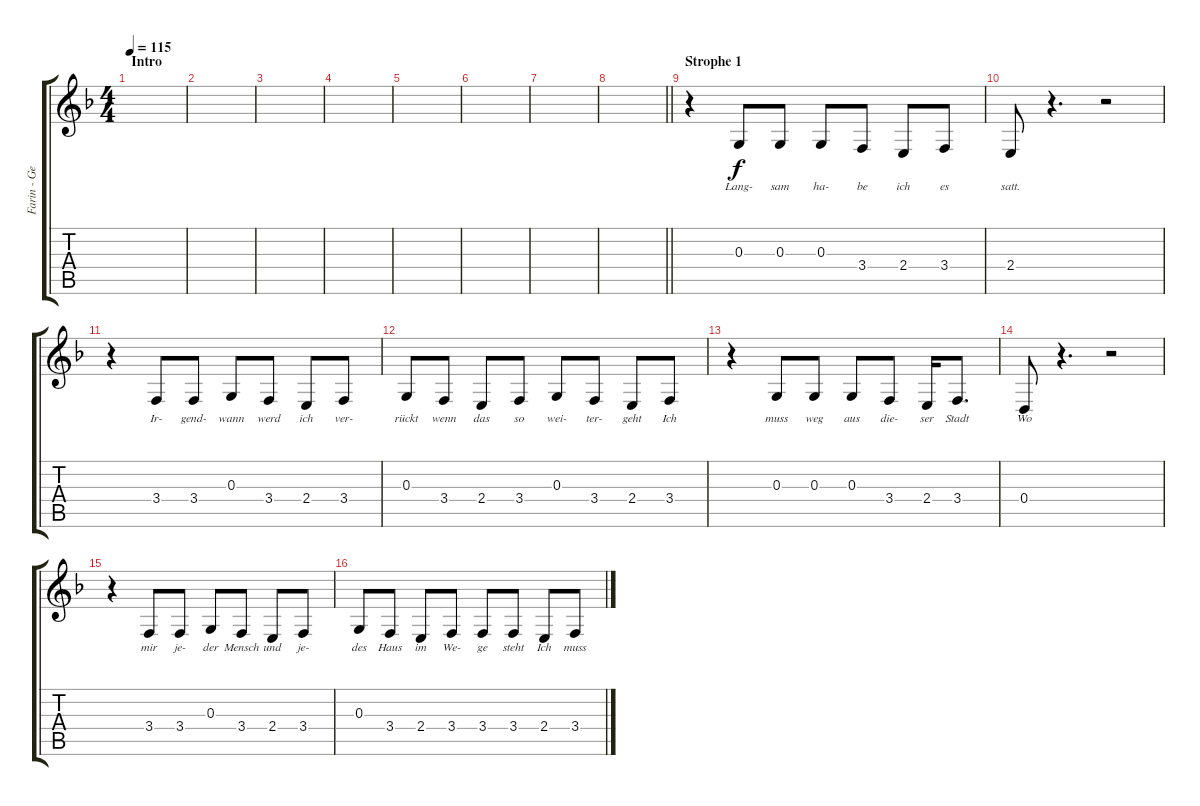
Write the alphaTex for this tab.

\track ("Farin - Gesang" "Farin - Ge") {instrument lead8bassandlead}
\staff {score tabs}
\tuning (E4 B3 G3 D3 A2 E2) {hide}
\ts (4 4)
\section ("" "Intro")
\tempo 115
\clef g2
\ks f
|
|
|
|
|
|
|
\barLineRight lightlight
|
\section ("" "Strophe 1")
r.4 0.3.8{lyrics (0 "Lang-") lyrics (1 "") lyrics (2 "") lyrics (3 "") lyrics (4 "")} 0.3.8{lyrics (0 "sam") lyrics (1 "") lyrics (2 "") lyrics (3 "") lyrics (4 "")} 0.3.8{lyrics (0 "ha-") lyrics (1 "") lyrics (2 "") lyrics (3 "") lyrics (4 "")} 3.4.8{lyrics (0 "be") lyrics (1 "") lyrics (2 "") lyrics (3 "") lyrics (4 "")} 2.4.8{lyrics (0 "ich") lyrics (1 "") lyrics (2 "") lyrics (3 "") lyrics (4 "")} 3.4.8{lyrics (0 "es") lyrics (1 "") lyrics (2 "") lyrics (3 "") lyrics (4 "")} |
2.4.8{lyrics (0 "satt.") lyrics (1 "") lyrics (2 "") lyrics (3 "") lyrics (4 "")} r.4{d} r.2 |
r.4 3.4.8{lyrics (0 "Ir-") lyrics (1 "") lyrics (2 "") lyrics (3 "") lyrics (4 "")} 3.4.8{lyrics (0 "gend-") lyrics (1 "") lyrics (2 "") lyrics (3 "") lyrics (4 "")} 0.3.8{lyrics (0 "wann") lyrics (1 "") lyrics (2 "") lyrics (3 "") lyrics (4 "")} 3.4.8{lyrics (0 "werd") lyrics (1 "") lyrics (2 "") lyrics (3 "") lyrics (4 "")} 2.4.8{lyrics (0 "ich") lyrics (1 "") lyrics (2 "") lyrics (3 "") lyrics (4 "")} 3.4.8{lyrics (0 "ver-") lyrics (1 "") lyrics (2 "") lyrics (3 "") lyrics (4 "")} |
0.3.8{lyrics (0 "rückt") lyrics (1 "") lyrics (2 "") lyrics (3 "") lyrics (4 "")} 3.4.8{lyrics (0 "wenn") lyrics (1 "") lyrics (2 "") lyrics (3 "") lyrics (4 "")} 2.4.8{lyrics (0 "das") lyrics (1 "") lyrics (2 "") lyrics (3 "") lyrics (4 "")} 3.4.8{lyrics (0 "so") lyrics (1 "") lyrics (2 "") lyrics (3 "") lyrics (4 "")} 0.3.8{lyrics (0 "wei-") lyrics (1 "") lyrics (2 "") lyrics (3 "") lyrics (4 "")} 3.4.8{lyrics (0 "ter-") lyrics (1 "") lyrics (2 "") lyrics (3 "") lyrics (4 "")} 2.4.8{lyrics (0 "geht") lyrics (1 "") lyrics (2 "") lyrics (3 "") lyrics (4 "")} 3.4.8{lyrics (0 "Ich") lyrics (1 "") lyrics (2 "") lyrics (3 "") lyrics (4 "")} |
r.4 0.3.8{lyrics (0 "muss") lyrics (1 "") lyrics (2 "") lyrics (3 "") lyrics (4 "")} 0.3.8{lyrics (0 "weg") lyrics (1 "") lyrics (2 "") lyrics (3 "") lyrics (4 "")} 0.3.8{lyrics (0 "aus") lyrics (1 "") lyrics (2 "") lyrics (3 "") lyrics (4 "")} 3.4.8{lyrics (0 "die-") lyrics (1 "") lyrics (2 "") lyrics (3 "") lyrics (4 "")} 2.4.16{lyrics (0 "ser") lyrics (1 "") lyrics (2 "") lyrics (3 "") lyrics (4 "")} 3.4.8{d lyrics (0 "Stadt") lyrics (1 "") lyrics (2 "") lyrics (3 "") lyrics (4 "")} |
0.4.8{lyrics (0 "Wo") lyrics (1 "") lyrics (2 "") lyrics (3 "") lyrics (4 "")} r.4{d} r.2 |
r.4 3.4.8{lyrics (0 "mir") lyrics (1 "") lyrics (2 "") lyrics (3 "") lyrics (4 "")} 3.4.8{lyrics (0 "je-") lyrics (1 "") lyrics (2 "") lyrics (3 "") lyrics (4 "")} 0.3.8{lyrics (0 "der") lyrics (1 "") lyrics (2 "") lyrics (3 "") lyrics (4 "")} 3.4.8{lyrics (0 "Mensch") lyrics (1 "") lyrics (2 "") lyrics (3 "") lyrics (4 "")} 2.4.8{lyrics (0 "und") lyrics (1 "") lyrics (2 "") lyrics (3 "") lyrics (4 "")} 3.4.8{lyrics (0 "je-") lyrics (1 "") lyrics (2 "") lyrics (3 "") lyrics (4 "")} |
0.3.8{lyrics (0 "des") lyrics (1 "") lyrics (2 "") lyrics (3 "") lyrics (4 "")} 3.4.8{lyrics (0 "Haus") lyrics (1 "") lyrics (2 "") lyrics (3 "") lyrics (4 "")} 2.4.8{lyrics (0 "im") lyrics (1 "") lyrics (2 "") lyrics (3 "") lyrics (4 "")} 3.4.8{lyrics (0 "We-") lyrics (1 "") lyrics (2 "") lyrics (3 "") lyrics (4 "")} 3.4.8{lyrics (0 "ge") lyrics (1 "") lyrics (2 "") lyrics (3 "") lyrics (4 "")} 3.4.8{lyrics (0 "steht") lyrics (1 "") lyrics (2 "") lyrics (3 "") lyrics (4 "")} 2.4.8{lyrics (0 "Ich") lyrics (1 "") lyrics (2 "") lyrics (3 "") lyrics (4 "")} 3.4.8{lyrics (0 "muss") lyrics (1 "") lyrics (2 "") lyrics (3 "") lyrics (4 "")}
